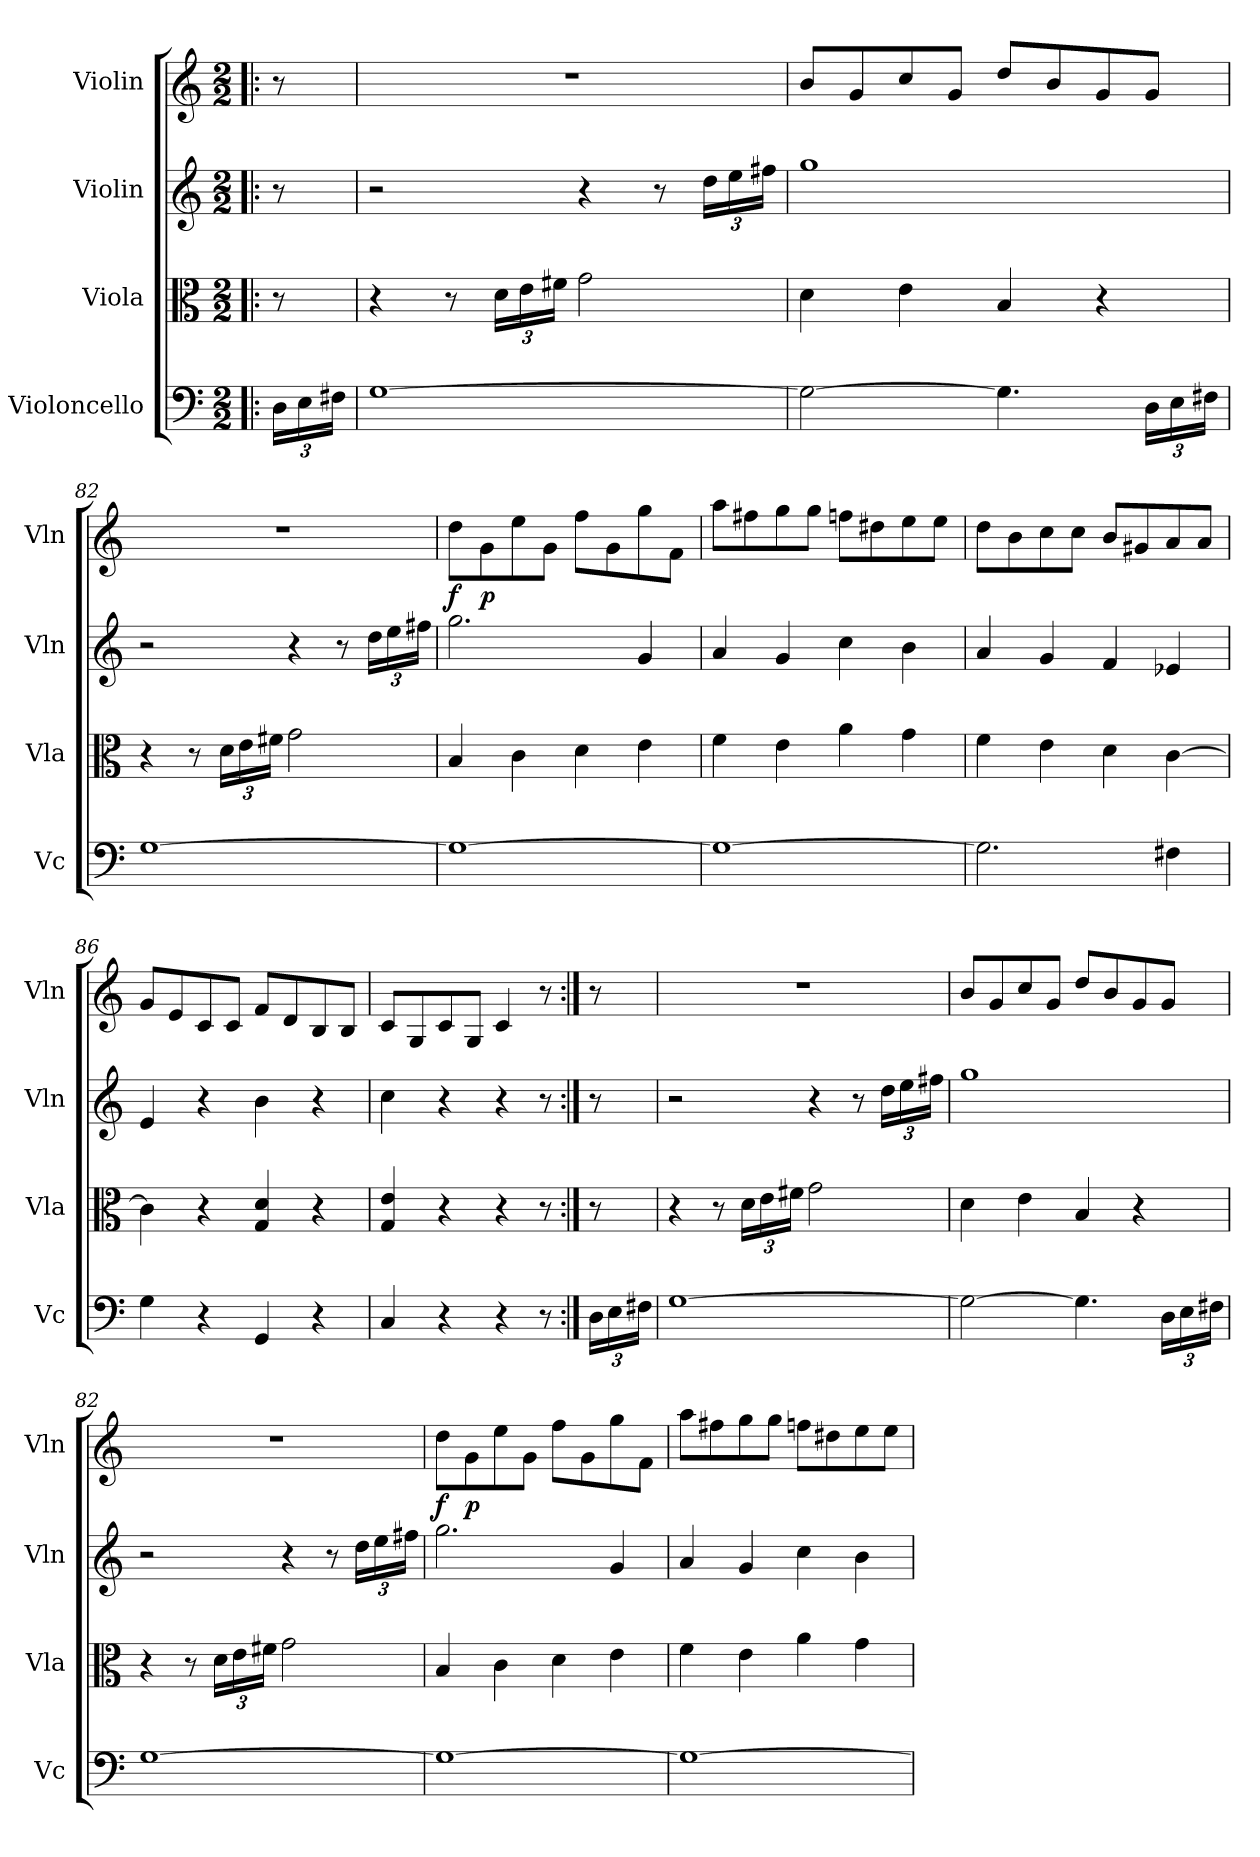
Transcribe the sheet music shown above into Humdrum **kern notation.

**kern	**kern	**kern	**kern	**dynam
*part4	*part3	*part2	*part1	*part1
*staff4	*staff3	*staff2	*staff1	*staff1
*I"Violoncello	*I"Viola	*I"Violin	*I"Violin	*
*I'Vc	*I'Vla	*I'Vln	*I'Vln	*
*clefF4	*clefC3	*clefG2	*clefG2	*
*k[]	*k[]	*k[]	*k[]	*
*M2/2	*M2/2	*M2/2	*M2/2	*
=!|:	=!|:	=!|:	=!|:	=!|:
24D\LL	8r	8r	8r	.
24E\	.	.	.	.
24F#X\JJ	.	.	.	.
=80	=80	=80	=80	=80
[1G	4r	2r	1r	.
.	8r	.	.	.
.	24d\LL	.	.	.
.	24e\	.	.	.
.	24f#X\JJ	.	.	.
.	2g\	4r	.	.
.	.	8r	.	.
.	.	24dd\LL	.	.
.	.	24ee\	.	.
.	.	24ff#X\JJ	.	.
=81	=81	=81	=81	=81
2G\_	4d\	1gg	8b/L	.
.	.	.	8g/	.
.	4e\	.	8cc/	.
.	.	.	8g/J	.
4.G\]	4B/	.	8dd/L	.
.	.	.	8b/	.
.	4r	.	8g/	.
24D\LL	.	.	8g/J	.
24E\	.	.	.	.
24F#X\JJ	.	.	.	.
=82	=82	=82	=82	=82
[1G	4r	2r	1r	.
.	8r	.	.	.
.	24d\LL	.	.	.
.	24e\	.	.	.
.	24f#X\JJ	.	.	.
.	2g\	4r	.	.
.	.	8r	.	.
.	.	24dd\LL	.	.
.	.	24ee\	.	.
.	.	24ff#X\JJ	.	.
=83	=83	=83	=83	=83
1G_	4B/	2.gg\	8dd\L	f
.	.	.	8g\	p
.	4c\	.	8ee\	.
.	.	.	8g\J	.
.	4d\	.	8ff\L	.
.	.	.	8g\	.
.	4e\	4g/	8gg\	.
.	.	.	8f\J	.
=84	=84	=84	=84	=84
1G_	4f\	4a/	8aa\L	.
.	.	.	8ff#X\	.
.	4e\	4g/	8gg\	.
.	.	.	8gg\J	.
.	4a\	4cc\	8ffn\L	.
.	.	.	8dd#X\	.
.	4g\	4b\	8ee\	.
.	.	.	8ee\J	.
=85	=85	=85	=85	=85
2.G\]	4f\	4a/	8dd\L	.
.	.	.	8b\	.
.	4e\	4g/	8cc\	.
.	.	.	8cc\J	.
.	4d\	4f/	8b/L	.
.	.	.	8g#X/	.
4F#X\	[4c\	4e-X/	8a/	.
.	.	.	8a/J	.
=86	=86	=86	=86	=86
4G\	4c\]	4e/	8g/L	.
.	.	.	8e/	.
4r	4r	4r	8c/	.
.	.	.	8c/J	.
4GG/	4G/ 4d/	4b\	8f/L	.
.	.	.	8d/	.
4r	4r	4r	8B/	.
.	.	.	8B/J	.
=87	=87	=87	=87	=87
4C/	4G/ 4e/	4cc\	8c/L	.
.	.	.	8G/	.
4r	4r	4r	8c/	.
.	.	.	8G/J	.
4r	4r	4r	4c/	.
8r	8r	8r	8r	.
=88:|!	=88:|!	=88:|!	=88:|!	=88:|!
24D\LL	8r	8r	8r	.
24E\	.	.	.	.
24F#X\JJ	.	.	.	.
=80	=80	=80	=80	=80
[1G	4r	2r	1r	.
.	8r	.	.	.
.	24d\LL	.	.	.
.	24e\	.	.	.
.	24f#X\JJ	.	.	.
.	2g\	4r	.	.
.	.	8r	.	.
.	.	24dd\LL	.	.
.	.	24ee\	.	.
.	.	24ff#X\JJ	.	.
=81	=81	=81	=81	=81
2G\_	4d\	1gg	8b/L	.
.	.	.	8g/	.
.	4e\	.	8cc/	.
.	.	.	8g/J	.
4.G\]	4B/	.	8dd/L	.
.	.	.	8b/	.
.	4r	.	8g/	.
24D\LL	.	.	8g/J	.
24E\	.	.	.	.
24F#X\JJ	.	.	.	.
=82	=82	=82	=82	=82
[1G	4r	2r	1r	.
.	8r	.	.	.
.	24d\LL	.	.	.
.	24e\	.	.	.
.	24f#X\JJ	.	.	.
.	2g\	4r	.	.
.	.	8r	.	.
.	.	24dd\LL	.	.
.	.	24ee\	.	.
.	.	24ff#X\JJ	.	.
=83	=83	=83	=83	=83
1G_	4B/	2.gg\	8dd\L	f
.	.	.	8g\	p
.	4c\	.	8ee\	.
.	.	.	8g\J	.
.	4d\	.	8ff\L	.
.	.	.	8g\	.
.	4e\	4g/	8gg\	.
.	.	.	8f\J	.
=84	=84	=84	=84	=84
1G_	4f\	4a/	8aa\L	.
.	.	.	8ff#X\	.
.	4e\	4g/	8gg\	.
.	.	.	8gg\J	.
.	4a\	4cc\	8ffn\L	.
.	.	.	8dd#X\	.
.	4g\	4b\	8ee\	.
.	.	.	8ee\J	.
=	=	=	=	=
*-	*-	*-	*-	*-
